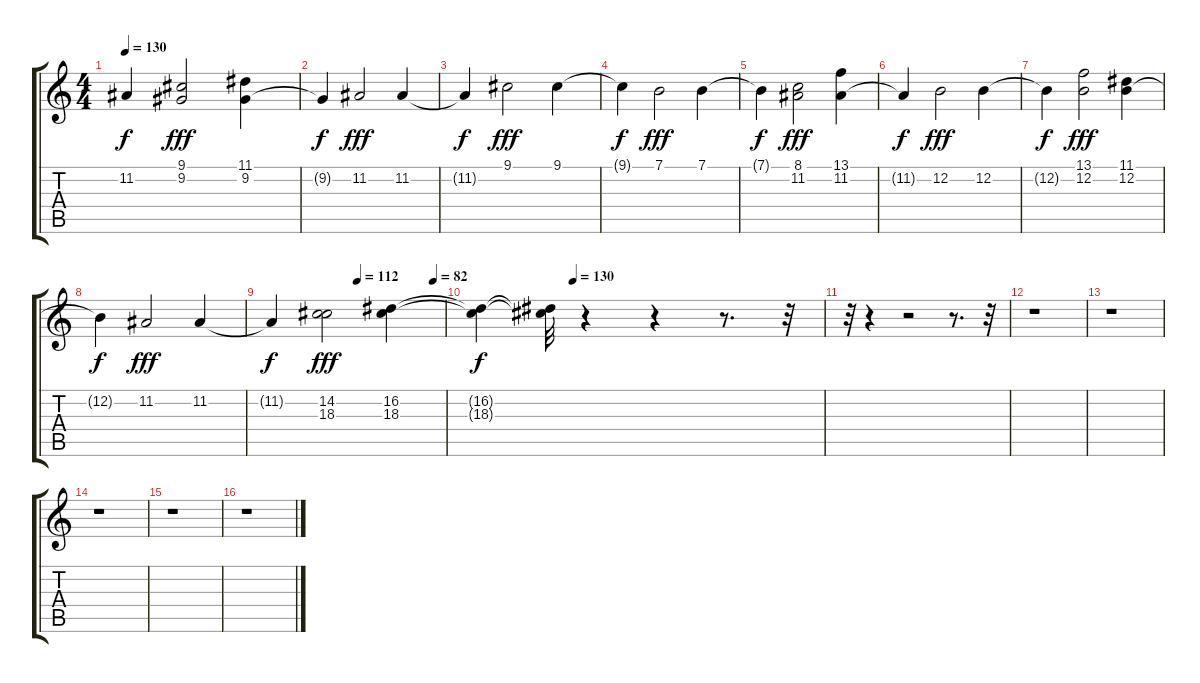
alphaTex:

\track "" {instrument acousticgrandpiano}
\staff {score tabs}
\tuning (E4 B3 G3 D3 A2 E2) {hide}
\ts (4 4)
\tempo 130
\clef g2
\ks c
11.2{t}.4{dy f} (9.1 9.2).2{dy fff volume 15} (11.1 9.2).4{volume 15} |
9.2{t}.4{dy f} 11.2.2{dy fff volume 15} 11.2.4{volume 15} |
11.2{t}.4{dy f} 9.1.2{dy fff volume 15} 9.1.4{volume 15} |
9.1{t}.4{dy f} 7.1.2{dy fff volume 15} 7.1.4{volume 15} |
7.1{t}.4{dy f} (8.1 11.2).2{dy fff volume 15} (13.1 11.2).4{volume 15} |
11.2{t}.4{dy f} 12.2.2{dy fff volume 15} 12.2.4{volume 15} |
12.2{t}.4{dy f} (13.1 12.2).2{dy fff volume 15} (11.1 12.2).4{volume 15} |
12.2{t}.4{dy f} 11.2.2{dy fff volume 15} 11.2.4{volume 15} |
\tempo (112 0.5)
\tempo (82 0.9375)
11.2{t}.4{dy f} (14.2 18.3).2{dy fff volume 15} (16.2 18.3).4{volume 15} |
\tempo (130 0.28125)
(16.2{t} 18.3{t}).4{dy f} (16.2{t} 18.3{t}).32 r.4 r.4{volume 0 balance 8 instrument baritonesax} r.8{d} r.32 |
r.32 r.4{volume 0} r.2 r.8{d} r.32 |
r.1 |
r.1 |
r.1 |
r.1 |
r.1
